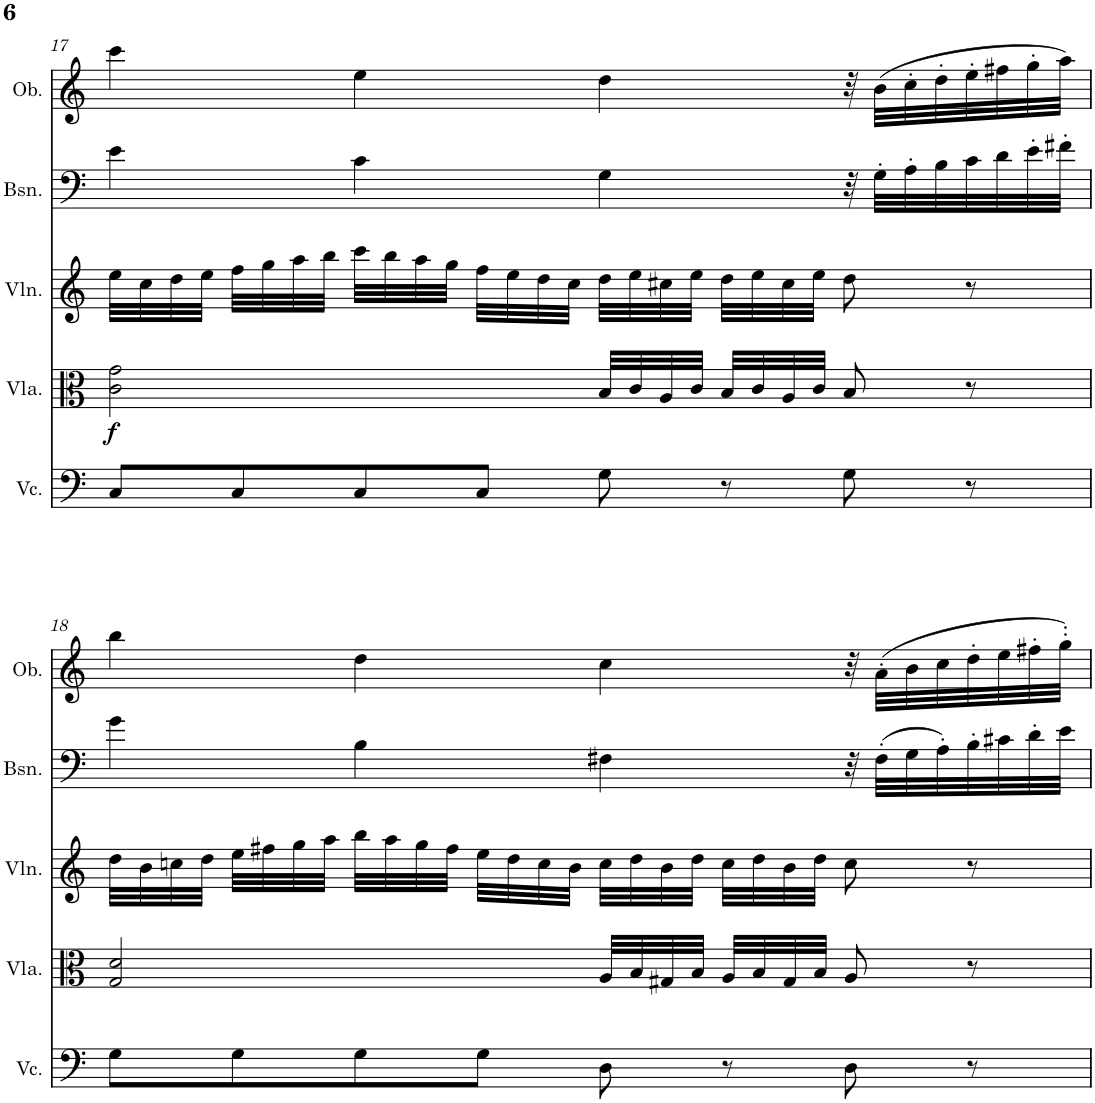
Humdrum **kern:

**kern	**kern	**dynam	**kern	**kern	**kern
*part5	*part4	*part4	*part3	*part2	*part1
*staff5	*staff4	*staff4	*staff3	*staff2	*staff1
*I"Violoncello	*I"Viola	*	*I"Violin	*I"Bassoon	*I"Oboe
*I'Vc.	*I'Vla.	*	*I'Vln.	*I'Bsn.	*I'Ob.
!!LO:PB:g=z
*clefF4	*clefC3	*	*clefG2	*clefF4	*clefG2
*k[]	*k[]	*	*k[]	*k[]	*k[]
*M4/4	*M4/4	*	*M4/4	*M4/4	*M4/4
*met(c)	*met(c)	*	*met(c)	*met(c)	*met(c)
=17	=17	=17	=17	=17	=17
!	!	!LO:DY:b	!	!	!
8C/L	2c\ 2g\	f	32ee\LLL	4e\	4ccc\
.	.	.	32cc\	.	.
.	.	.	32dd\	.	.
.	.	.	32ee\JJJ	.	.
8C/	.	.	32ff\LLL	.	.
.	.	.	32gg\	.	.
.	.	.	32aa\	.	.
.	.	.	32bb\JJJ	.	.
8C/	.	.	32ccc\LLL	4c\	4ee\
.	.	.	32bb\	.	.
.	.	.	32aa\	.	.
.	.	.	32gg\JJJ	.	.
8C/J	.	.	32ff\LLL	.	.
.	.	.	32ee\	.	.
.	.	.	32dd\	.	.
.	.	.	32cc\JJJ	.	.
8G\	32B/LLL	.	32dd\LLL	4G\	4dd\
.	32c/	.	32ee\	.	.
.	32A/	.	32cc#X\	.	.
.	32c/JJJ	.	32ee\JJJ	.	.
8r	32B/LLL	.	32dd\LLL	.	.
.	32c/	.	32ee\	.	.
.	32A/	.	32cc#\	.	.
.	32c/JJJ	.	32ee\JJJ	.	.
8G\	8B/	.	8dd\	32r	32r
.	.	.	.	32G'\LLL	(>32b\LLL
.	.	.	.	32A'\	32cc'\
.	.	.	.	32B\	32dd'\
8r	8r	.	8r	32c\	32ee'\
.	.	.	.	32d\	32ff#X\
.	.	.	.	32e'\	32gg'\
.	.	.	.	32f#X'\JJJ	32aa\JJJ)
!!LO:LB:g=z
=18	=18	=18	=18	=18	=18
8G\L	2G/ 2d/	.	32dd\LLL	4g\	4bb\
.	.	.	32b\	.	.
.	.	.	32ccn\	.	.
.	.	.	32dd\JJJ	.	.
8G\	.	.	32ee\LLL	.	.
.	.	.	32ff#X\	.	.
.	.	.	32gg\	.	.
.	.	.	32aa\JJJ	.	.
8G\	.	.	32bb\LLL	4B\	4dd\
.	.	.	32aa\	.	.
.	.	.	32gg\	.	.
.	.	.	32ff#\JJJ	.	.
8G\J	.	.	32ee\LLL	.	.
.	.	.	32dd\	.	.
.	.	.	32cc\	.	.
.	.	.	32b\JJJ	.	.
8D\	32A/LLL	.	32cc\LLL	4F#X\	4cc\
.	32B/	.	32dd\	.	.
.	32G#X/	.	32b\	.	.
.	32B/JJJ	.	32dd\JJJ	.	.
8r	32A/LLL	.	32cc\LLL	.	.
.	32B/	.	32dd\	.	.
.	32G#/	.	32b\	.	.
.	32B/JJJ	.	32dd\JJJ	.	.
8D\	8A/	.	8cc\	32r	32r
.	.	.	.	(>32F#'\LLL	(>32a'\LLL
.	.	.	.	32G\	32b\
.	.	.	.	32A'\)	32cc\
8r	8r	.	8r	32B'\	32dd'\
.	.	.	.	32c#X\	32ee\
.	.	.	.	32d'\	32ff#X'\
.	.	.	.	32e\JJJ	32gg''\JJJ)
=	=	=	=	=	=
*-	*-	*-	*-	*-	*-
